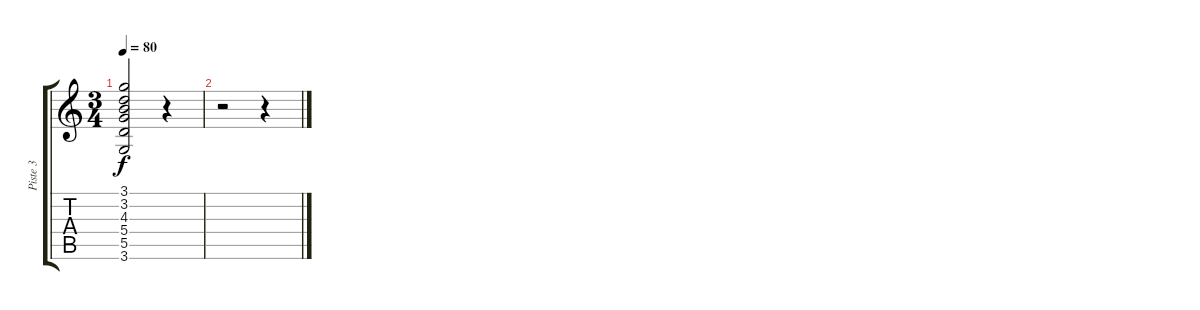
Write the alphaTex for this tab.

\track ("Piste 3" "Piste 3") {instrument acousticguitarsteel}
\staff {score tabs}
\tuning (E4 B3 G3 D3 A2 E2) {hide}
\ts (3 4)
\tempo 80
\clef g2
\ks c
(3.1 3.2 4.3 5.4 5.5 3.6).2{dy f} r.4 |
r.2 r.4
